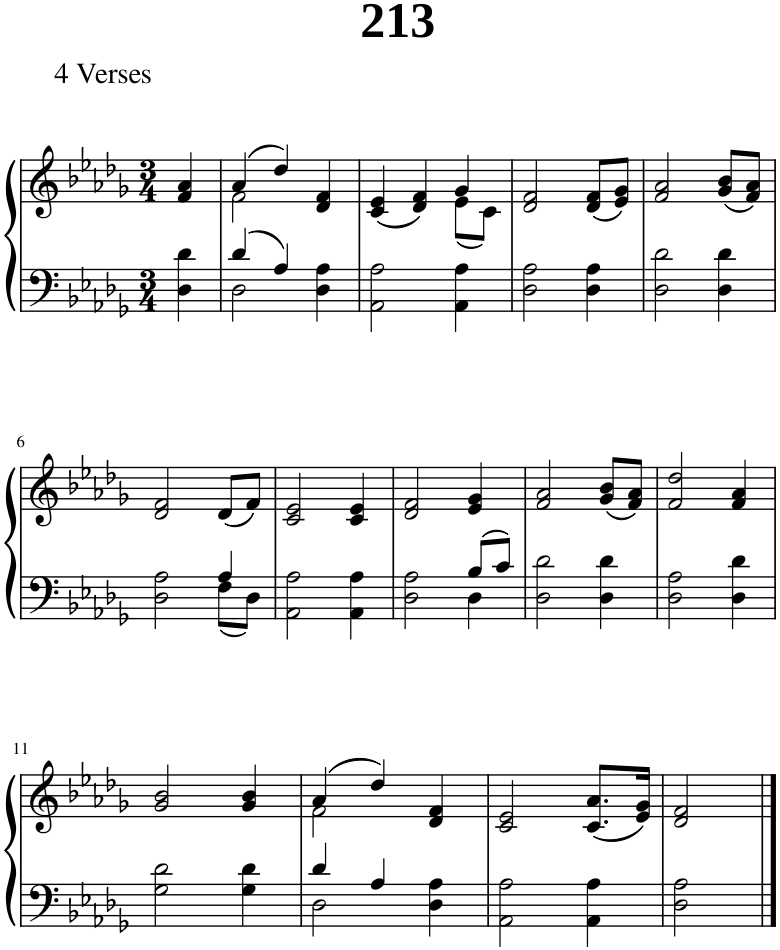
**kern	**kern
*part1	*part1
*staff2	*staff1
*I"Piano	*
*I'Pno.	*
*clefF4	*clefG2
*k[b-e-a-d-g-]	*k[b-e-a-d-g-]
*M3/4	*M3/4
=1	=1
4D-\ 4d-\	4f/ 4a-/
=2	=2
*^	*^
4d-/	2D-\	(4a-/	2f\
4A-/	.	4dd-/)	.
4ryy	4D-\ 4A-\	4d-/ 4f/	4ryy
*v	*v	*	*
=3	=3	=3
2AA-\ 2A-\	(4c/ 4e-/	2ryy
.	4d-/ 4f/)	.
4AA-\ 4A-\	4g-/	(8e-\L
.	.	8c\J)
*	*v	*v
=4	=4
2D-\ 2A-\	2d-/ 2f/
4D-\ 4A-\	(8d-/ 8f/L
.	8e-/ 8g-/J)
=5	=5
2D-\ 2d-\	2f/ 2a-/
4D-\ 4d-\	(8g-/ 8b-/L
.	8f/ 8a-/J)
!!LO:LB:g=z
=6	=6
*^	*
2ryy	2D-\ 2A-\	2d-/ 2f/
4A-/	8F\L	(8d-/L
.	8D-\J	8f/J)
*v	*v	*
=7	=7
2AA-\ 2A-\	2c/ 2e-/
4AA-\ 4A-\	4c/ 4e-/
=8	=8
*^	*
2ryy	2D-\ 2A-\	2d-/ 2f/
8B-/L	4D-\	4e-/ 4g-/
8c/J	.	.
*v	*v	*
=9	=9
2D-\ 2d-\	2f/ 2a-/
4D-\ 4d-\	(8g-/ 8b-/L
.	8f/ 8a-/J)
=10	=10
2D-\ 2A-\	2f/ 2dd-/
4D-\ 4d-\	4f/ 4a-/
!!LO:LB:g=z
=11	=11
2G-\ 2d-\	2g-/ 2b-/
4G-\ 4d-\	4g-/ 4b-/
=12	=12
*^	*^
4d-/	2D-\	(4a-/	2f\
4A-/	.	4dd-/)	.
4ryy	4D-\ 4A-\	4d-/ 4f/	4ryy
*v	*v	*	*
*	*v	*v
=13	=13
2AA-\ 2A-\	2c/ 2e-/
4AA-\ 4A-\	(8.c/ 8.a-/L
.	16e-/ 16g-/Jk)
=14	=14
2D-\ 2A-\	2d-/ 2f/
==	==
*-	*-
